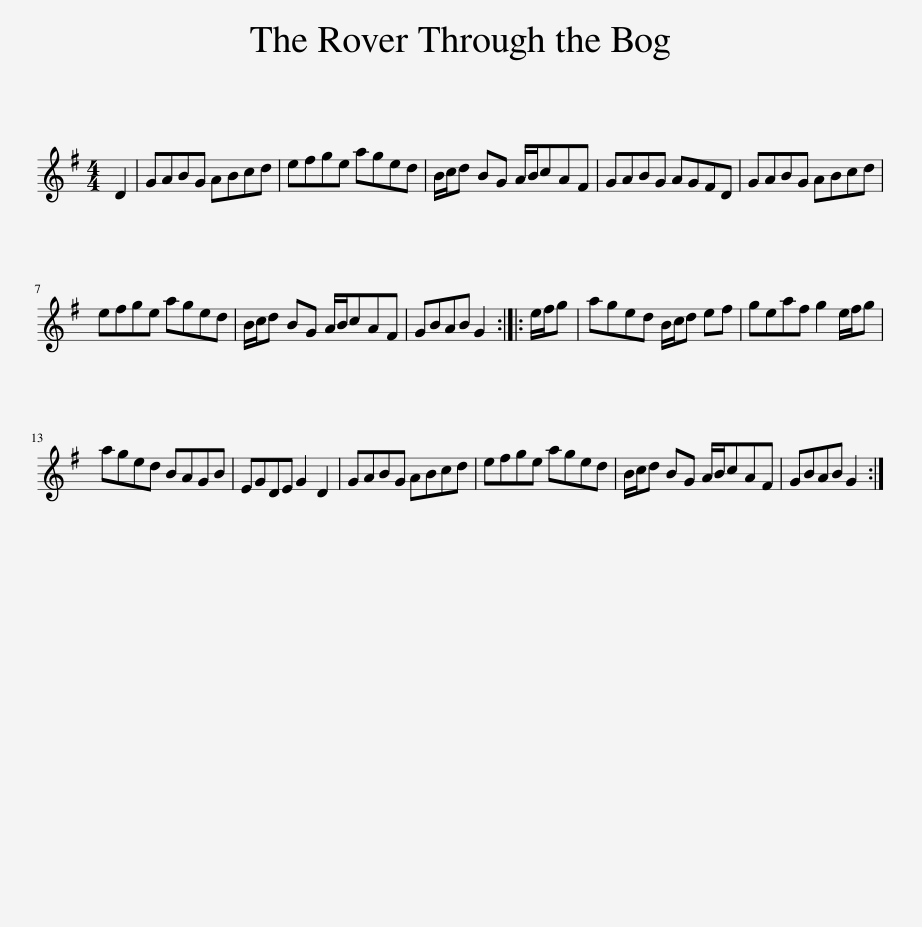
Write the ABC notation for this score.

X:1
L:1/8
M:4/4
I:linebreak $
K:G
V:1 treble
V:1
 D2 | GABG ABcd | efge aged | B/c/d BG A/B/cAF | GABG AGFD | %5
 GABG ABcd |$ efge aged | B/c/d BG A/B/cAF | GBAB G2 :: e/f/g | %10
 aged B/c/d ef | geaf g2 e/f/g |$ aged BAGB | EGDE G2 D2 | GABG ABcd | %15
 efge aged | B/c/d BG A/B/cAF | GBAB G2 :| %18
